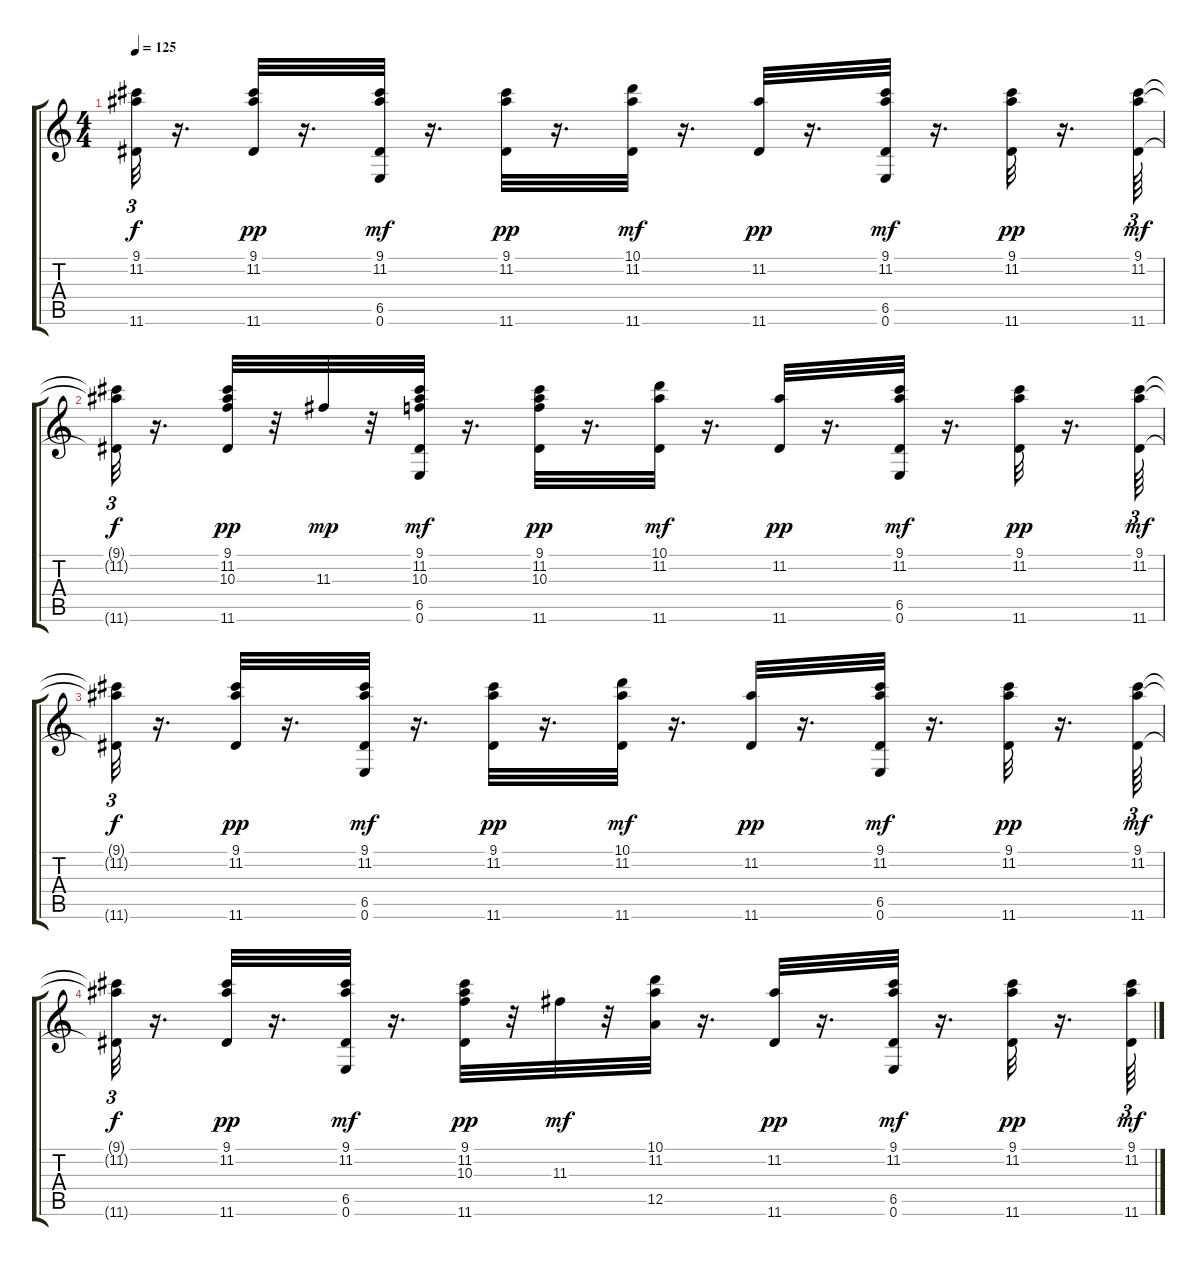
\track "" {instrument acousticbass}
\staff {score tabs}
\tuning (E4 B3 G3 D3 A2 E2) {hide}
\ts (4 4)
\tempo 125
\clef g2
\ks c
(9.1{t} 11.2{t} 11.6{t}).32{tu (3 2) dy f} r.16{d} (9.1 11.2 11.6).32{dy pp} r.16{d} (9.1 11.2 6.5 0.6).32{dy mf} r.16{d} (9.1 11.2 11.6).32{dy pp} r.16{d} (10.1 11.2 11.6).32{dy mf} r.16{d} (11.2 11.6).32{dy pp} r.16{d} (9.1 11.2 6.5 0.6).32{dy mf} r.16{d} (9.1 11.2 11.6).32{dy pp} r.16{d} (9.1 11.2 11.6).64{tu (3 2) dy mf} |
(9.1{t} 11.2{t} 11.6{t}).32{tu (3 2) dy f} r.16{d} (9.1 11.2 10.3 11.6).32{dy pp} r.32 11.3.32{dy mp} r.32 (9.1 11.2 10.3 6.5 0.6).32{dy mf} r.16{d} (9.1 11.2 10.3 11.6).32{dy pp} r.16{d} (10.1 11.2 11.6).32{dy mf} r.16{d} (11.2 11.6).32{dy pp} r.16{d} (9.1 11.2 6.5 0.6).32{dy mf} r.16{d} (9.1 11.2 11.6).32{dy pp} r.16{d} (9.1 11.2 11.6).64{tu (3 2) dy mf} |
(9.1{t} 11.2{t} 11.6{t}).32{tu (3 2) dy f} r.16{d} (9.1 11.2 11.6).32{dy pp} r.16{d} (9.1 11.2 6.5 0.6).32{dy mf} r.16{d} (9.1 11.2 11.6).32{dy pp} r.16{d} (10.1 11.2 11.6).32{dy mf} r.16{d} (11.2 11.6).32{dy pp} r.16{d} (9.1 11.2 6.5 0.6).32{dy mf} r.16{d} (9.1 11.2 11.6).32{dy pp} r.16{d} (9.1 11.2 11.6).64{tu (3 2) dy mf} |
(9.1{t} 11.2{t} 11.6{t}).32{tu (3 2) dy f} r.16{d} (9.1 11.2 11.6).32{dy pp} r.16{d} (9.1 11.2 6.5 0.6).32{dy mf} r.16{d} (9.1 11.2 10.3 11.6).32{dy pp} r.32 11.3.32{dy mf} r.32 (10.1 11.2 12.5).32 r.16{d} (11.2 11.6).32{dy pp} r.16{d} (9.1 11.2 6.5 0.6).32{dy mf} r.16{d} (9.1 11.2 11.6).32{dy pp} r.16{d} (9.1 11.2 11.6).64{tu (3 2) dy mf}
